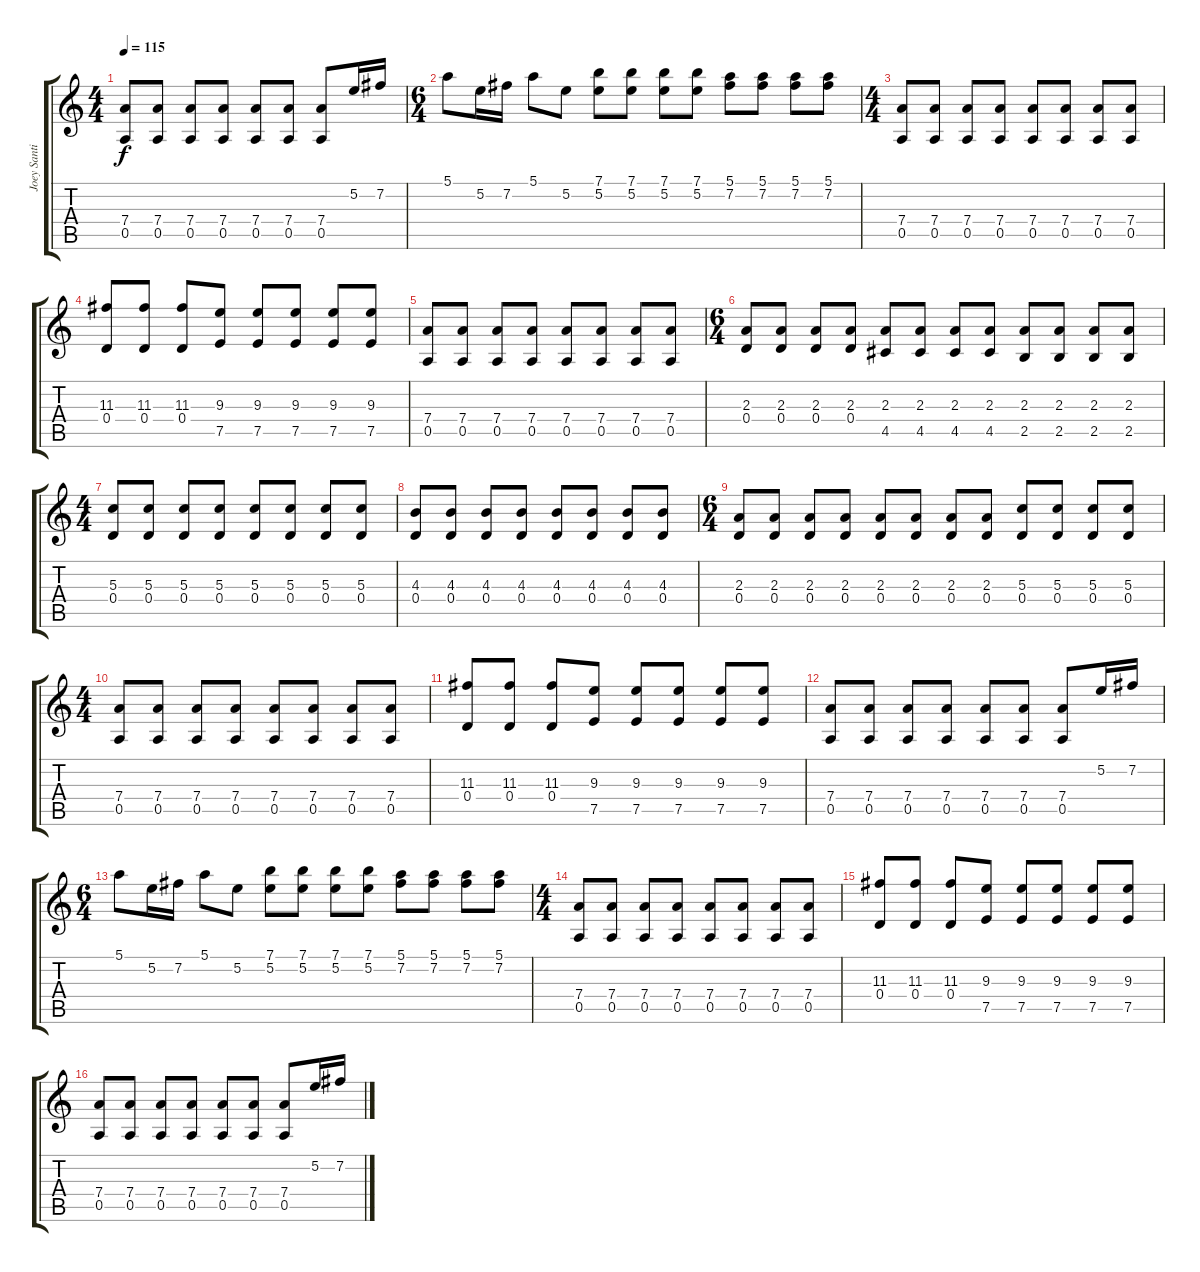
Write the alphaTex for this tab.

\track ("Joey Santiago" "Joey Santi") {instrument overdrivenguitar}
\staff {score tabs}
\tuning (E4 B3 G3 D3 A2 E2) {hide}
\ts (4 4)
\tempo 115
\clef g2
\ks c
(7.4 0.5).8{dy f} (7.4 0.5).8 (7.4 0.5).8 (7.4 0.5).8 (7.4 0.5).8 (7.4 0.5).8 (7.4 0.5).8 5.2.16 7.2.16 |
\ts (6 4)
5.1.8 5.2.16 7.2.16 5.1.8 5.2.8 (7.1 5.2).8 (7.1 5.2).8 (7.1 5.2).8 (7.1 5.2).8 (5.1 7.2).8 (5.1 7.2).8 (5.1 7.2).8 (5.1 7.2).8 |
\ts (4 4)
(7.4 0.5).8 (7.4 0.5).8 (7.4 0.5).8 (7.4 0.5).8 (7.4 0.5).8 (7.4 0.5).8 (7.4 0.5).8 (7.4 0.5).8 |
(11.3 0.4).8 (11.3 0.4).8 (11.3 0.4).8 (9.3 7.5).8 (9.3 7.5).8 (9.3 7.5).8 (9.3 7.5).8 (9.3 7.5).8 |
(7.4 0.5).8 (7.4 0.5).8 (7.4 0.5).8 (7.4 0.5).8 (7.4 0.5).8 (7.4 0.5).8 (7.4 0.5).8 (7.4 0.5).8 |
\ts (6 4)
(2.3 0.4).8 (2.3 0.4).8 (2.3 0.4).8 (2.3 0.4).8 (2.3 4.5).8 (2.3 4.5).8 (2.3 4.5).8 (2.3 4.5).8 (2.3 2.5).8 (2.3 2.5).8 (2.3 2.5).8 (2.3 2.5).8 |
\ts (4 4)
\section ("" "")
(5.3 0.4).8 (5.3 0.4).8 (5.3 0.4).8 (5.3 0.4).8 (5.3 0.4).8 (5.3 0.4).8 (5.3 0.4).8 (5.3 0.4).8 |
(4.3 0.4).8 (4.3 0.4).8 (4.3 0.4).8 (4.3 0.4).8 (4.3 0.4).8 (4.3 0.4).8 (4.3 0.4).8 (4.3 0.4).8 |
\ts (6 4)
(2.3 0.4).8 (2.3 0.4).8 (2.3 0.4).8 (2.3 0.4).8 (2.3 0.4).8 (2.3 0.4).8 (2.3 0.4).8 (2.3 0.4).8 (5.3 0.4).8 (5.3 0.4).8 (5.3 0.4).8 (5.3 0.4).8 |
\ts (4 4)
(7.4 0.5).8 (7.4 0.5).8 (7.4 0.5).8 (7.4 0.5).8 (7.4 0.5).8 (7.4 0.5).8 (7.4 0.5).8 (7.4 0.5).8 |
(11.3 0.4).8 (11.3 0.4).8 (11.3 0.4).8 (9.3 7.5).8 (9.3 7.5).8 (9.3 7.5).8 (9.3 7.5).8 (9.3 7.5).8 |
(7.4 0.5).8 (7.4 0.5).8 (7.4 0.5).8 (7.4 0.5).8 (7.4 0.5).8 (7.4 0.5).8 (7.4 0.5).8 5.2.16 7.2.16 |
\ts (6 4)
5.1.8 5.2.16 7.2.16 5.1.8 5.2.8 (7.1 5.2).8 (7.1 5.2).8 (7.1 5.2).8 (7.1 5.2).8 (5.1 7.2).8 (5.1 7.2).8 (5.1 7.2).8 (5.1 7.2).8 |
\ts (4 4)
(7.4 0.5).8 (7.4 0.5).8 (7.4 0.5).8 (7.4 0.5).8 (7.4 0.5).8 (7.4 0.5).8 (7.4 0.5).8 (7.4 0.5).8 |
(11.3 0.4).8 (11.3 0.4).8 (11.3 0.4).8 (9.3 7.5).8 (9.3 7.5).8 (9.3 7.5).8 (9.3 7.5).8 (9.3 7.5).8 |
(7.4 0.5).8 (7.4 0.5).8 (7.4 0.5).8 (7.4 0.5).8 (7.4 0.5).8 (7.4 0.5).8 (7.4 0.5).8 5.2.16 7.2.16
